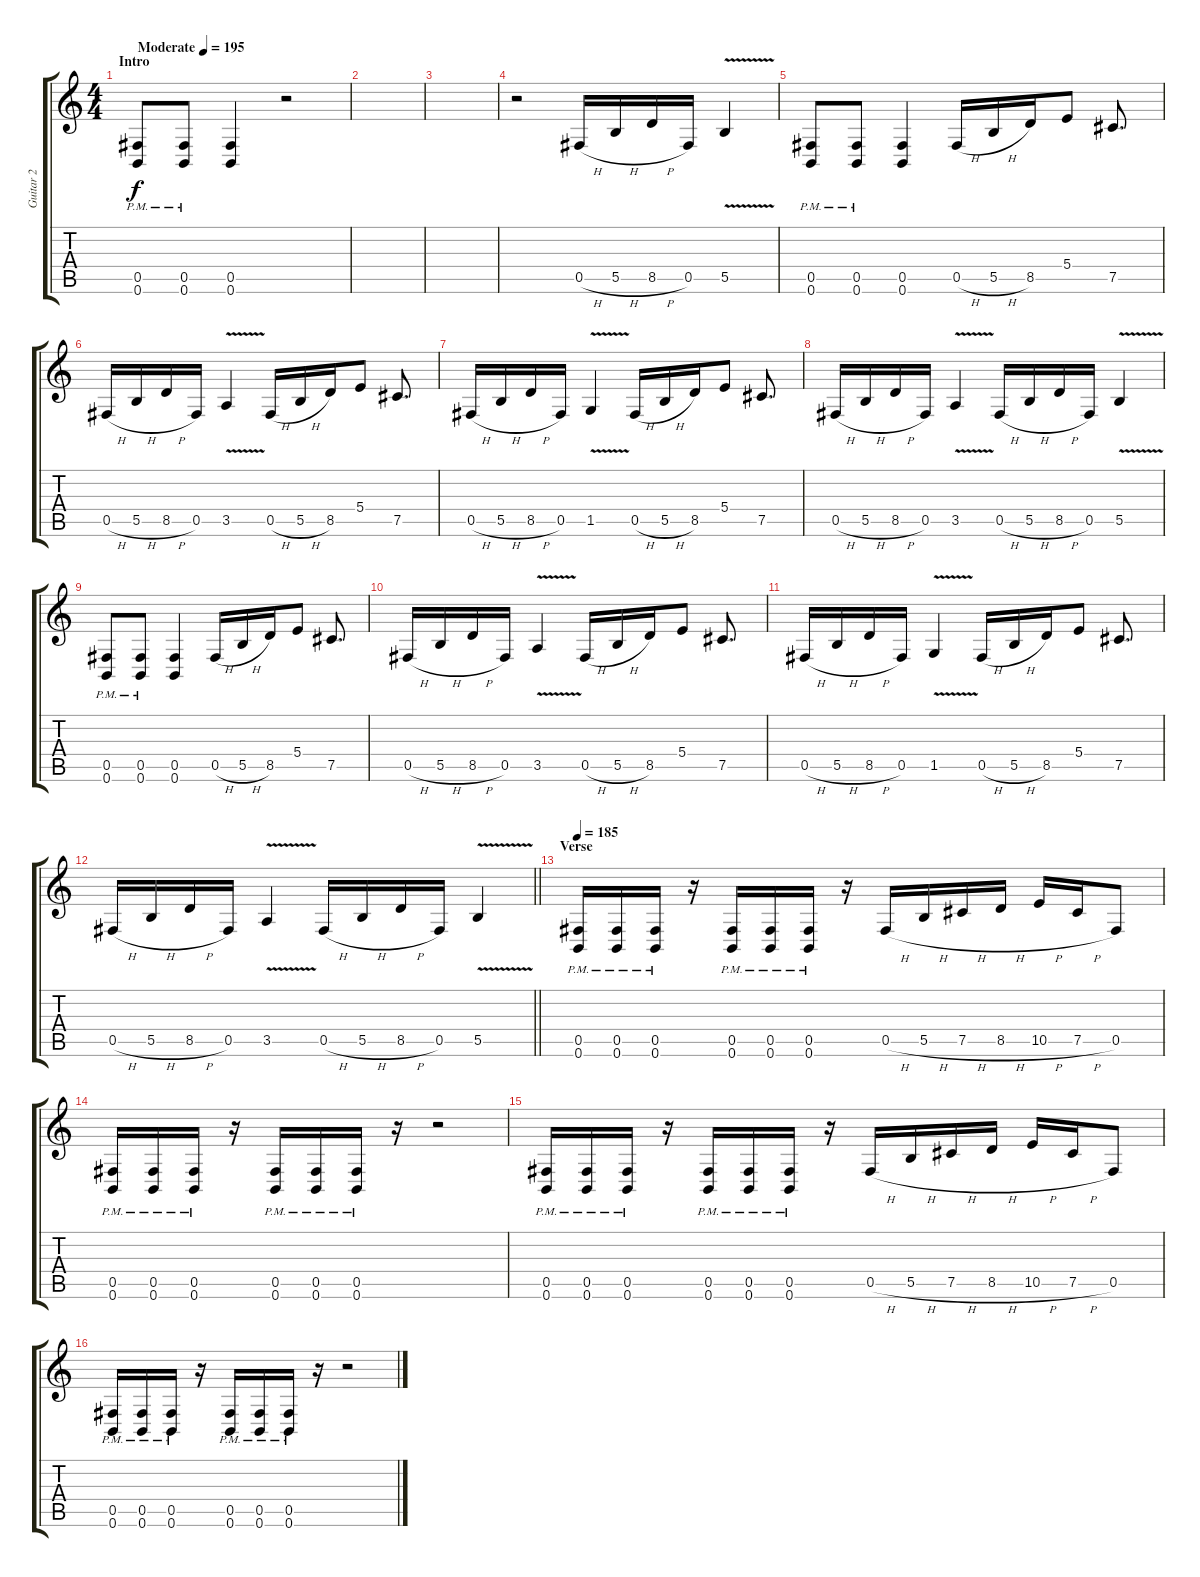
\track ("Guitar 2" "Guitar 2") {instrument distortionguitar}
\staff {score tabs}
\tuning (Db4 Ab3 E3 B2 Gb2 B1) {hide}
\ts (4 4)
\section ("" "Intro")
\tempo (195 "Moderate")
\clef g2
\ks c
(0.5{pm} 0.6{pm}).8{dy f instrument distortionguitar} (0.5{pm} 0.6{pm}).8 (0.5 0.6).4 r.2 |
|
|
r.2 0.5{h}.16 5.5{h}.16 8.5{h}.16 0.5.16 5.5{v}.4 |
(0.5{pm} 0.6{pm}).8 (0.5{pm} 0.6{pm}).8 (0.5 0.6).4 0.5{h}.16 5.5{h}.16 8.5.16 5.4.8 7.5.8{d} |
0.5{h}.16 5.5{h}.16 8.5{h}.16 0.5.16 3.5{v}.4 0.5{h}.16 5.5{h}.16 8.5.16 5.4.8 7.5.8{d} |
0.5{h}.16 5.5{h}.16 8.5{h}.16 0.5.16 1.5{v}.4 0.5{h}.16 5.5{h}.16 8.5.16 5.4.8 7.5.8{d} |
0.5{h}.16 5.5{h}.16 8.5{h}.16 0.5.16 3.5{v}.4 0.5{h}.16 5.5{h}.16 8.5{h}.16 0.5.16 5.5{v}.4 |
(0.5{pm} 0.6{pm}).8 (0.5{pm} 0.6{pm}).8 (0.5 0.6).4 0.5{h}.16 5.5{h}.16 8.5.16 5.4.8 7.5.8{d} |
0.5{h}.16 5.5{h}.16 8.5{h}.16 0.5.16 3.5{v}.4 0.5{h}.16 5.5{h}.16 8.5.16 5.4.8 7.5.8{d} |
0.5{h}.16 5.5{h}.16 8.5{h}.16 0.5.16 1.5{v}.4 0.5{h}.16 5.5{h}.16 8.5.16 5.4.8 7.5.8{d} |
\barLineRight lightlight
0.5{h}.16 5.5{h}.16 8.5{h}.16 0.5.16 3.5{v}.4 0.5{h}.16 5.5{h}.16 8.5{h}.16 0.5.16 5.5{v}.4 |
\section ("" "Verse")
\tempo 185
(0.5{pm} 0.6{pm}).16 (0.5{pm} 0.6{pm}).16 (0.5{pm} 0.6{pm}).16 r.16 (0.5{pm} 0.6{pm}).16 (0.5{pm} 0.6{pm}).16 (0.5{pm} 0.6{pm}).16 r.16 0.5{h}.16 5.5{h}.16 7.5{h}.16 8.5{h}.16 10.5{h}.16 7.5{h}.16 0.5.8 |
(0.5{pm} 0.6{pm}).16 (0.5{pm} 0.6{pm}).16 (0.5{pm} 0.6{pm}).16 r.16 (0.5{pm} 0.6{pm}).16 (0.5{pm} 0.6{pm}).16 (0.5{pm} 0.6{pm}).16 r.16 r.2 |
(0.5{pm} 0.6{pm}).16 (0.5{pm} 0.6{pm}).16 (0.5{pm} 0.6{pm}).16 r.16 (0.5{pm} 0.6{pm}).16 (0.5{pm} 0.6{pm}).16 (0.5{pm} 0.6{pm}).16 r.16 0.5{h}.16 5.5{h}.16 7.5{h}.16 8.5{h}.16 10.5{h}.16 7.5{h}.16 0.5.8 |
(0.5{pm} 0.6{pm}).16 (0.5{pm} 0.6{pm}).16 (0.5{pm} 0.6{pm}).16 r.16 (0.5{pm} 0.6{pm}).16 (0.5{pm} 0.6{pm}).16 (0.5{pm} 0.6{pm}).16 r.16 r.2
